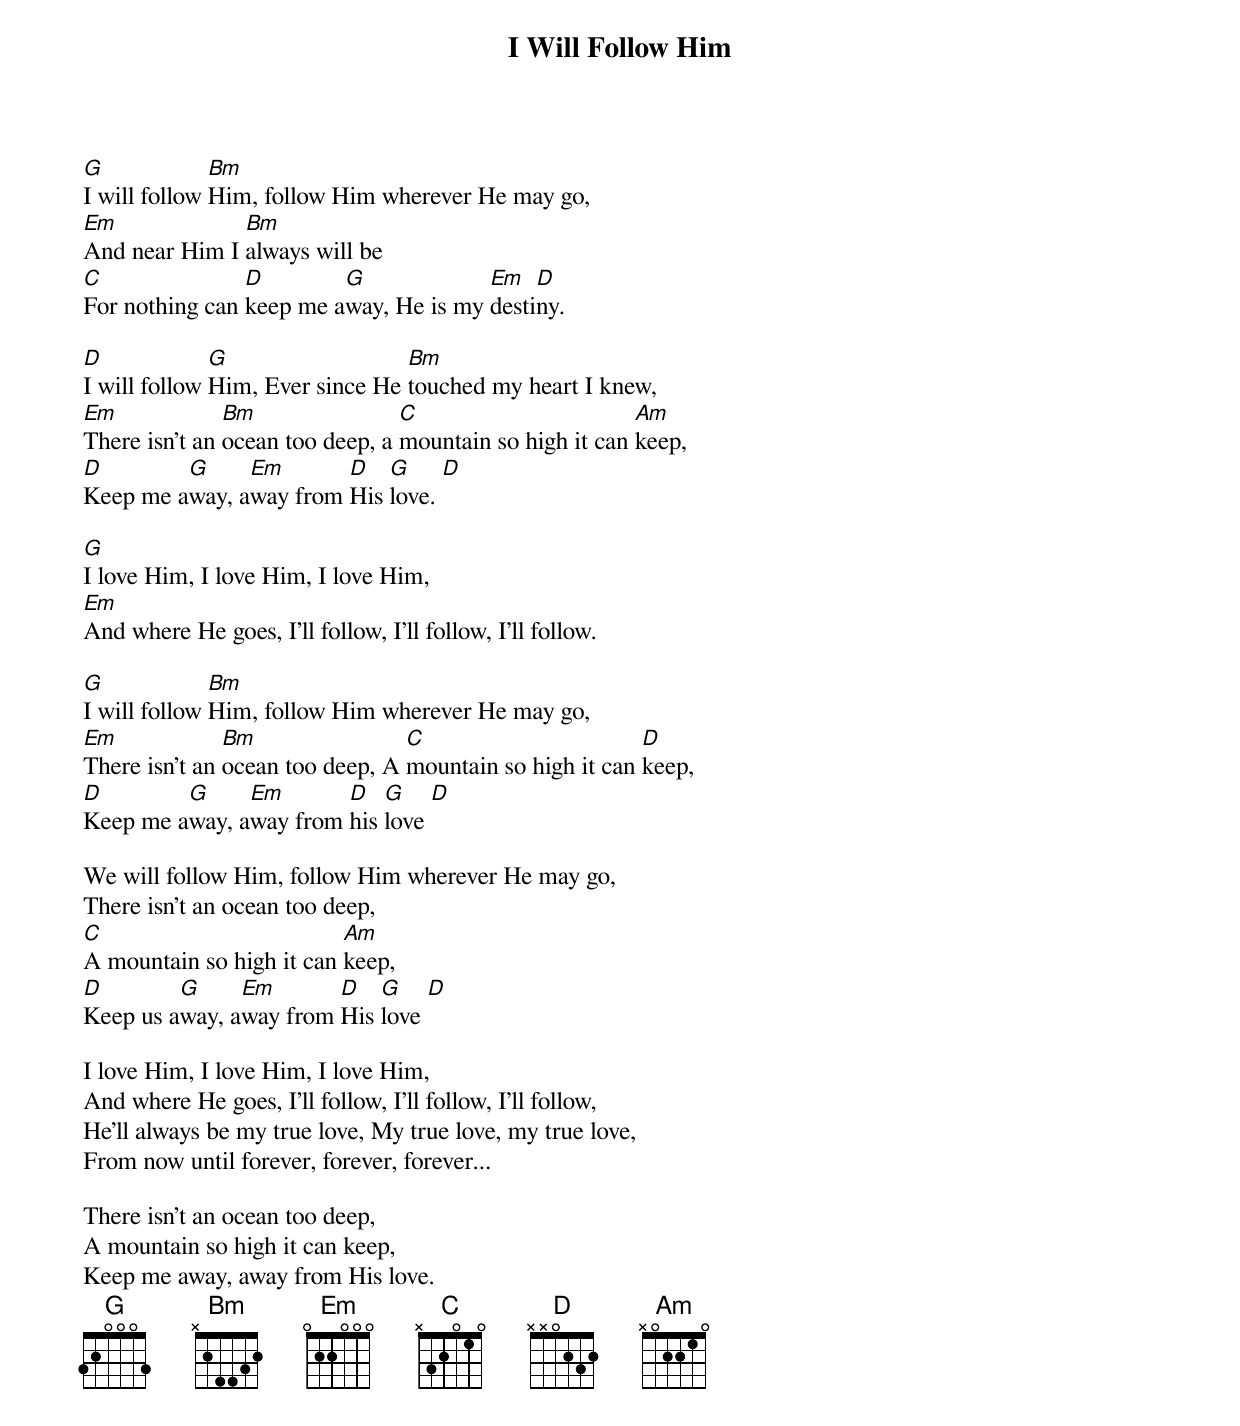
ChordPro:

{title: I Will Follow Him}
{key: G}
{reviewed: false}

[G]I will follow [Bm]Him, follow Him wherever He may go,
[Em]And near Him I [Bm]always will be
[C]For nothing can [D]keep me a[G]way, He is my [Em]desti[D]ny.

[D]I will follow [G]Him, Ever since He [Bm]touched my heart I knew,
[Em]There isn't an [Bm]ocean too deep, a [C]mountain so high it can [Am]keep,
[D]Keep me a[G]way, a[Em]way from [D]His [G]love. [D]

[G]I love Him, I love Him, I love Him,
[Em]And where He goes, I'll follow, I'll follow, I'll follow.

[G]I will follow [Bm]Him, follow Him wherever He may go,
[Em]There isn't an [Bm]ocean too deep, A [C]mountain so high it can [D]keep,
[D]Keep me a[G]way, a[Em]way from [D]his [G]love [D]

We will follow Him, follow Him wherever He may go,
There isn't an ocean too deep,
[C]A mountain so high it can [Am]keep,
[D]Keep us a[G]way, a[Em]way from [D]His [G]love [D]

I love Him, I love Him, I love Him,
And where He goes, I'll follow, I'll follow, I'll follow,
He'll always be my true love, My true love, my true love,
From now until forever, forever, forever...

There isn't an ocean too deep,
A mountain so high it can keep,
Keep me away, away from His love.
